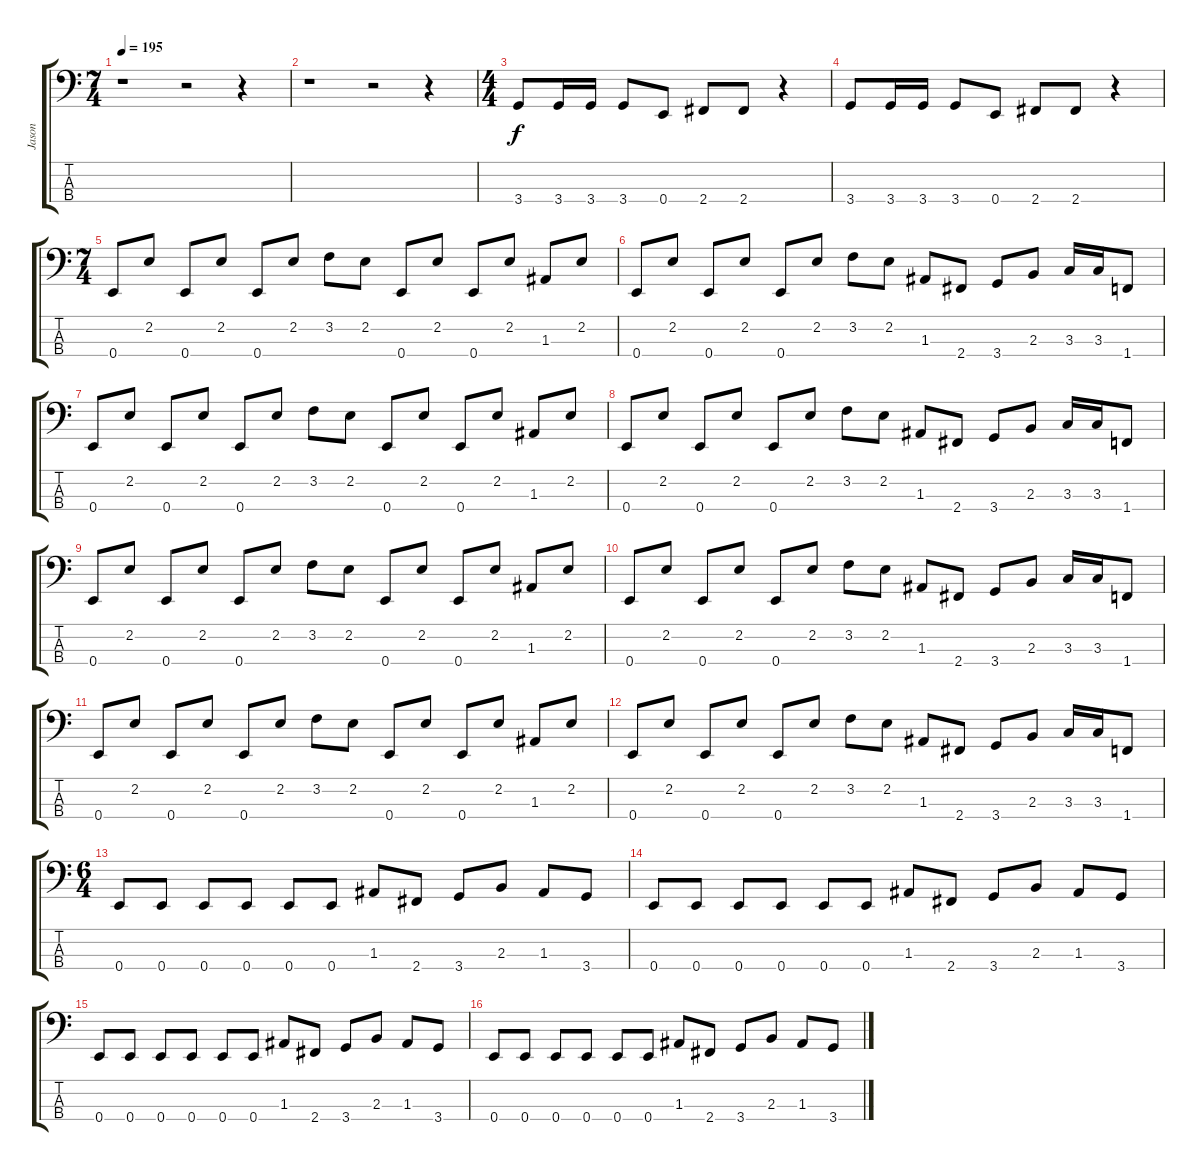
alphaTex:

\track ("Jason" "Jason") {instrument electricbasspick}
\staff {score tabs}
\tuning (G2 D2 A1 E1) {hide}
\ts (7 4)
\tempo 195
\clef f4
\ks c
r.1{dy f} r.2 r.4 |
r.1 r.2 r.4 |
\ts (4 4)
3.4.8 3.4.16 3.4.16 3.4.8 0.4.8 2.4.8 2.4.8 r.4 |
3.4.8 3.4.16 3.4.16 3.4.8 0.4.8 2.4.8 2.4.8 r.4 |
\ts (7 4)
0.4.8 2.2.8 0.4.8 2.2.8 0.4.8 2.2.8 3.2.8 2.2.8 0.4.8 2.2.8 0.4.8 2.2.8 1.3.8 2.2.8 |
0.4.8 2.2.8 0.4.8 2.2.8 0.4.8 2.2.8 3.2.8 2.2.8 1.3.8 2.4.8 3.4.8 2.3.8 3.3.16 3.3.16 1.4.8 |
0.4.8 2.2.8 0.4.8 2.2.8 0.4.8 2.2.8 3.2.8 2.2.8 0.4.8 2.2.8 0.4.8 2.2.8 1.3.8 2.2.8 |
0.4.8 2.2.8 0.4.8 2.2.8 0.4.8 2.2.8 3.2.8 2.2.8 1.3.8 2.4.8 3.4.8 2.3.8 3.3.16 3.3.16 1.4.8 |
0.4.8 2.2.8 0.4.8 2.2.8 0.4.8 2.2.8 3.2.8 2.2.8 0.4.8 2.2.8 0.4.8 2.2.8 1.3.8 2.2.8 |
0.4.8 2.2.8 0.4.8 2.2.8 0.4.8 2.2.8 3.2.8 2.2.8 1.3.8 2.4.8 3.4.8 2.3.8 3.3.16 3.3.16 1.4.8 |
0.4.8 2.2.8 0.4.8 2.2.8 0.4.8 2.2.8 3.2.8 2.2.8 0.4.8 2.2.8 0.4.8 2.2.8 1.3.8 2.2.8 |
0.4.8 2.2.8 0.4.8 2.2.8 0.4.8 2.2.8 3.2.8 2.2.8 1.3.8 2.4.8 3.4.8 2.3.8 3.3.16 3.3.16 1.4.8 |
\ts (6 4)
0.4.8 0.4.8 0.4.8 0.4.8 0.4.8 0.4.8 1.3.8 2.4.8 3.4.8 2.3.8 1.3.8 3.4.8 |
0.4.8 0.4.8 0.4.8 0.4.8 0.4.8 0.4.8 1.3.8 2.4.8 3.4.8 2.3.8 1.3.8 3.4.8 |
0.4.8 0.4.8 0.4.8 0.4.8 0.4.8 0.4.8 1.3.8 2.4.8 3.4.8 2.3.8 1.3.8 3.4.8 |
0.4.8 0.4.8 0.4.8 0.4.8 0.4.8 0.4.8 1.3.8 2.4.8 3.4.8 2.3.8 1.3.8 3.4.8
